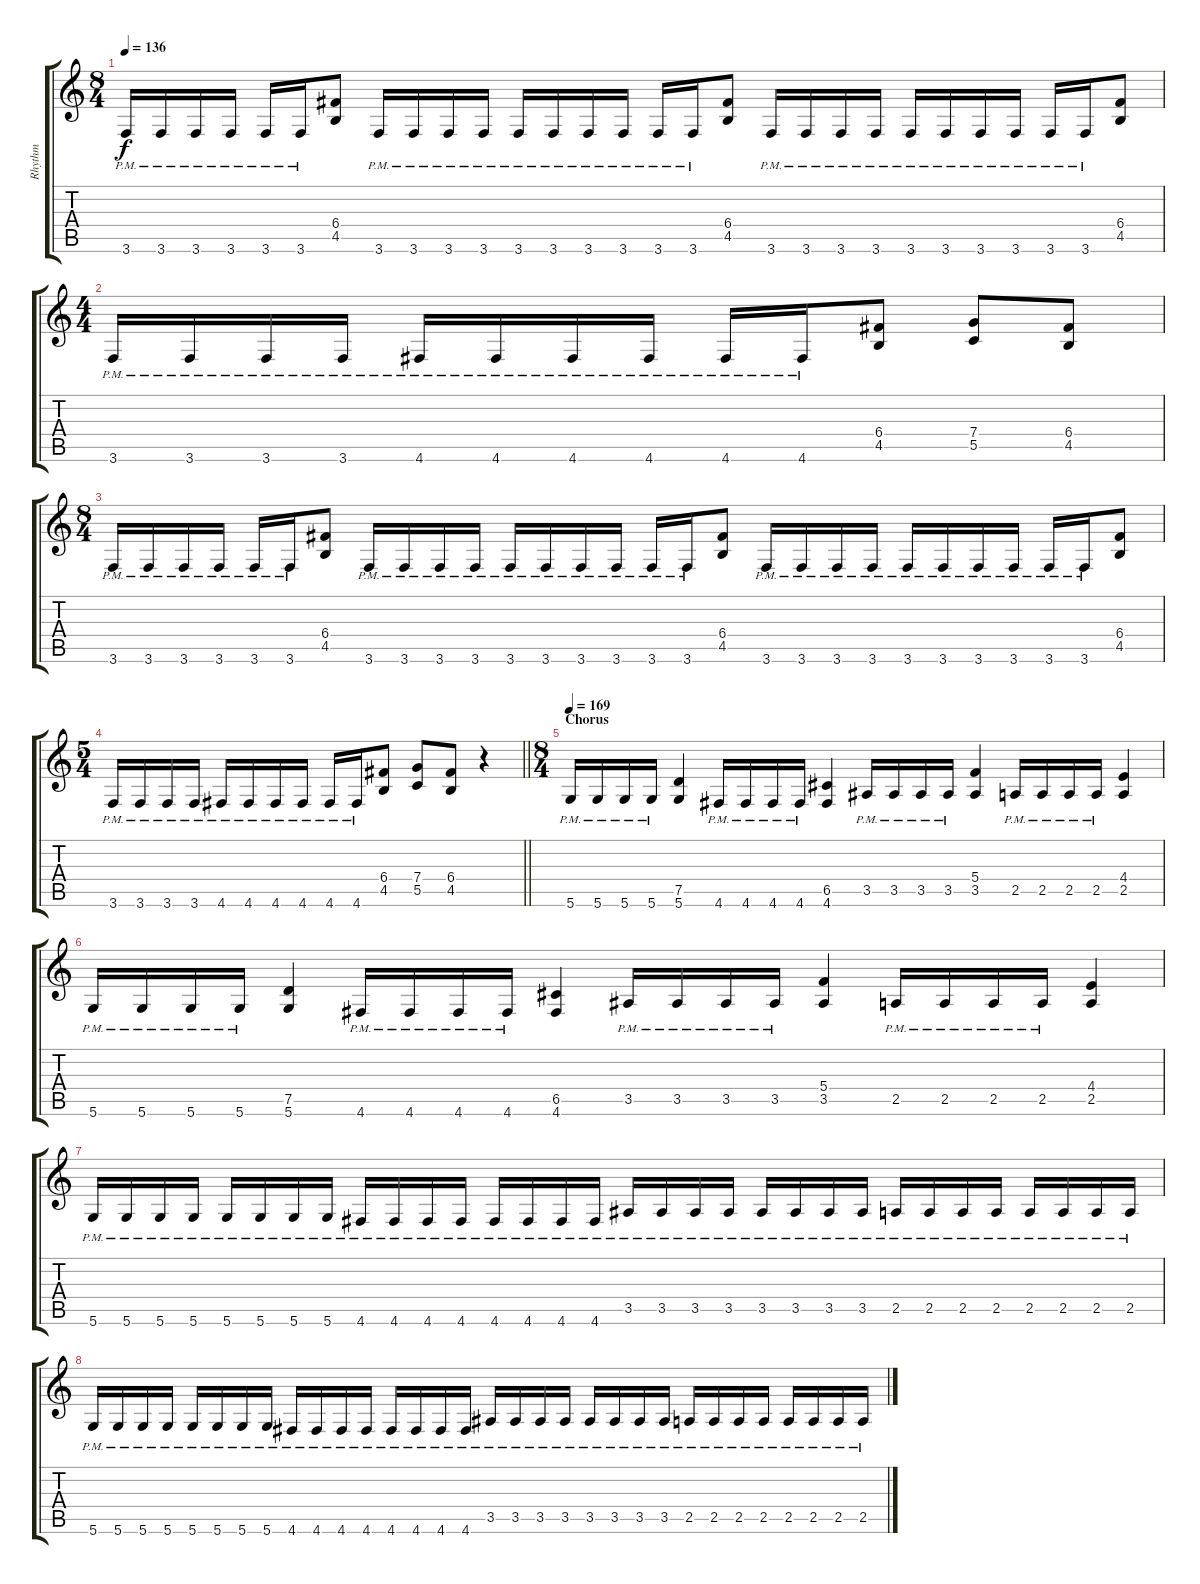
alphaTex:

\track ("Rhythm" "Rhythm") {instrument distortionguitar}
\staff {score tabs}
\tuning (D4 A3 F3 C3 G2 D2) {hide}
\ts (8 4)
\tempo 136
\clef g2
\ks c
3.6{pm}.16{dy f} 3.6{pm}.16 3.6{pm}.16 3.6{pm}.16 3.6{pm}.16 3.6{pm}.16 (6.4 4.5).8 3.6{pm}.16 3.6{pm}.16 3.6{pm}.16 3.6{pm}.16 3.6{pm}.16 3.6{pm}.16 3.6{pm}.16 3.6{pm}.16 3.6{pm}.16 3.6{pm}.16 (6.4 4.5).8 3.6{pm}.16 3.6{pm}.16 3.6{pm}.16 3.6{pm}.16 3.6{pm}.16 3.6{pm}.16 3.6{pm}.16 3.6{pm}.16 3.6{pm}.16 3.6{pm}.16 (6.4 4.5).8 |
\ts (4 4)
3.6{pm}.16 3.6{pm}.16 3.6{pm}.16 3.6{pm}.16 4.6{pm}.16 4.6{pm}.16 4.6{pm}.16 4.6{pm}.16 4.6{pm}.16 4.6{pm}.16 (6.4 4.5).8 (7.4 5.5).8 (6.4 4.5).8 |
\ts (8 4)
3.6{pm}.16 3.6{pm}.16 3.6{pm}.16 3.6{pm}.16 3.6{pm}.16 3.6{pm}.16 (6.4 4.5).8 3.6{pm}.16 3.6{pm}.16 3.6{pm}.16 3.6{pm}.16 3.6{pm}.16 3.6{pm}.16 3.6{pm}.16 3.6{pm}.16 3.6{pm}.16 3.6{pm}.16 (6.4 4.5).8 3.6{pm}.16 3.6{pm}.16 3.6{pm}.16 3.6{pm}.16 3.6{pm}.16 3.6{pm}.16 3.6{pm}.16 3.6{pm}.16 3.6{pm}.16 3.6{pm}.16 (6.4 4.5).8 |
\ts (5 4)
\barLineRight lightlight
3.6{pm}.16 3.6{pm}.16 3.6{pm}.16 3.6{pm}.16 4.6{pm}.16 4.6{pm}.16 4.6{pm}.16 4.6{pm}.16 4.6{pm}.16 4.6{pm}.16 (6.4 4.5).8 (7.4 5.5).8 (6.4 4.5).8 r.4 |
\ts (8 4)
\section ("" "Chorus")
\tempo 169
5.6{pm}.16 5.6{pm}.16 5.6{pm}.16 5.6{pm}.16 (7.5 5.6).4 4.6{pm}.16 4.6{pm}.16 4.6{pm}.16 4.6{pm}.16 (6.5 4.6).4 3.5{pm}.16 3.5{pm}.16 3.5{pm}.16 3.5{pm}.16 (5.4 3.5).4 2.5{pm}.16 2.5{pm}.16 2.5{pm}.16 2.5{pm}.16 (4.4 2.5).4 |
5.6{pm}.16 5.6{pm}.16 5.6{pm}.16 5.6{pm}.16 (7.5 5.6).4 4.6{pm}.16 4.6{pm}.16 4.6{pm}.16 4.6{pm}.16 (6.5 4.6).4 3.5{pm}.16 3.5{pm}.16 3.5{pm}.16 3.5{pm}.16 (5.4 3.5).4 2.5{pm}.16 2.5{pm}.16 2.5{pm}.16 2.5{pm}.16 (4.4 2.5).4 |
5.6{pm}.16 5.6{pm}.16 5.6{pm}.16 5.6{pm}.16 5.6{pm}.16 5.6{pm}.16 5.6{pm}.16 5.6{pm}.16 4.6{pm}.16 4.6{pm}.16 4.6{pm}.16 4.6{pm}.16 4.6{pm}.16 4.6{pm}.16 4.6{pm}.16 4.6{pm}.16 3.5{pm}.16 3.5{pm}.16 3.5{pm}.16 3.5{pm}.16 3.5{pm}.16 3.5{pm}.16 3.5{pm}.16 3.5{pm}.16 2.5{pm}.16 2.5{pm}.16 2.5{pm}.16 2.5{pm}.16 2.5{pm}.16 2.5{pm}.16 2.5{pm}.16 2.5{pm}.16 |
5.6{pm}.16 5.6{pm}.16 5.6{pm}.16 5.6{pm}.16 5.6{pm}.16 5.6{pm}.16 5.6{pm}.16 5.6{pm}.16 4.6{pm}.16 4.6{pm}.16 4.6{pm}.16 4.6{pm}.16 4.6{pm}.16 4.6{pm}.16 4.6{pm}.16 4.6{pm}.16 3.5{pm}.16 3.5{pm}.16 3.5{pm}.16 3.5{pm}.16 3.5{pm}.16 3.5{pm}.16 3.5{pm}.16 3.5{pm}.16 2.5{pm}.16 2.5{pm}.16 2.5{pm}.16 2.5{pm}.16 2.5{pm}.16 2.5{pm}.16 2.5{pm}.16 2.5{pm}.16
